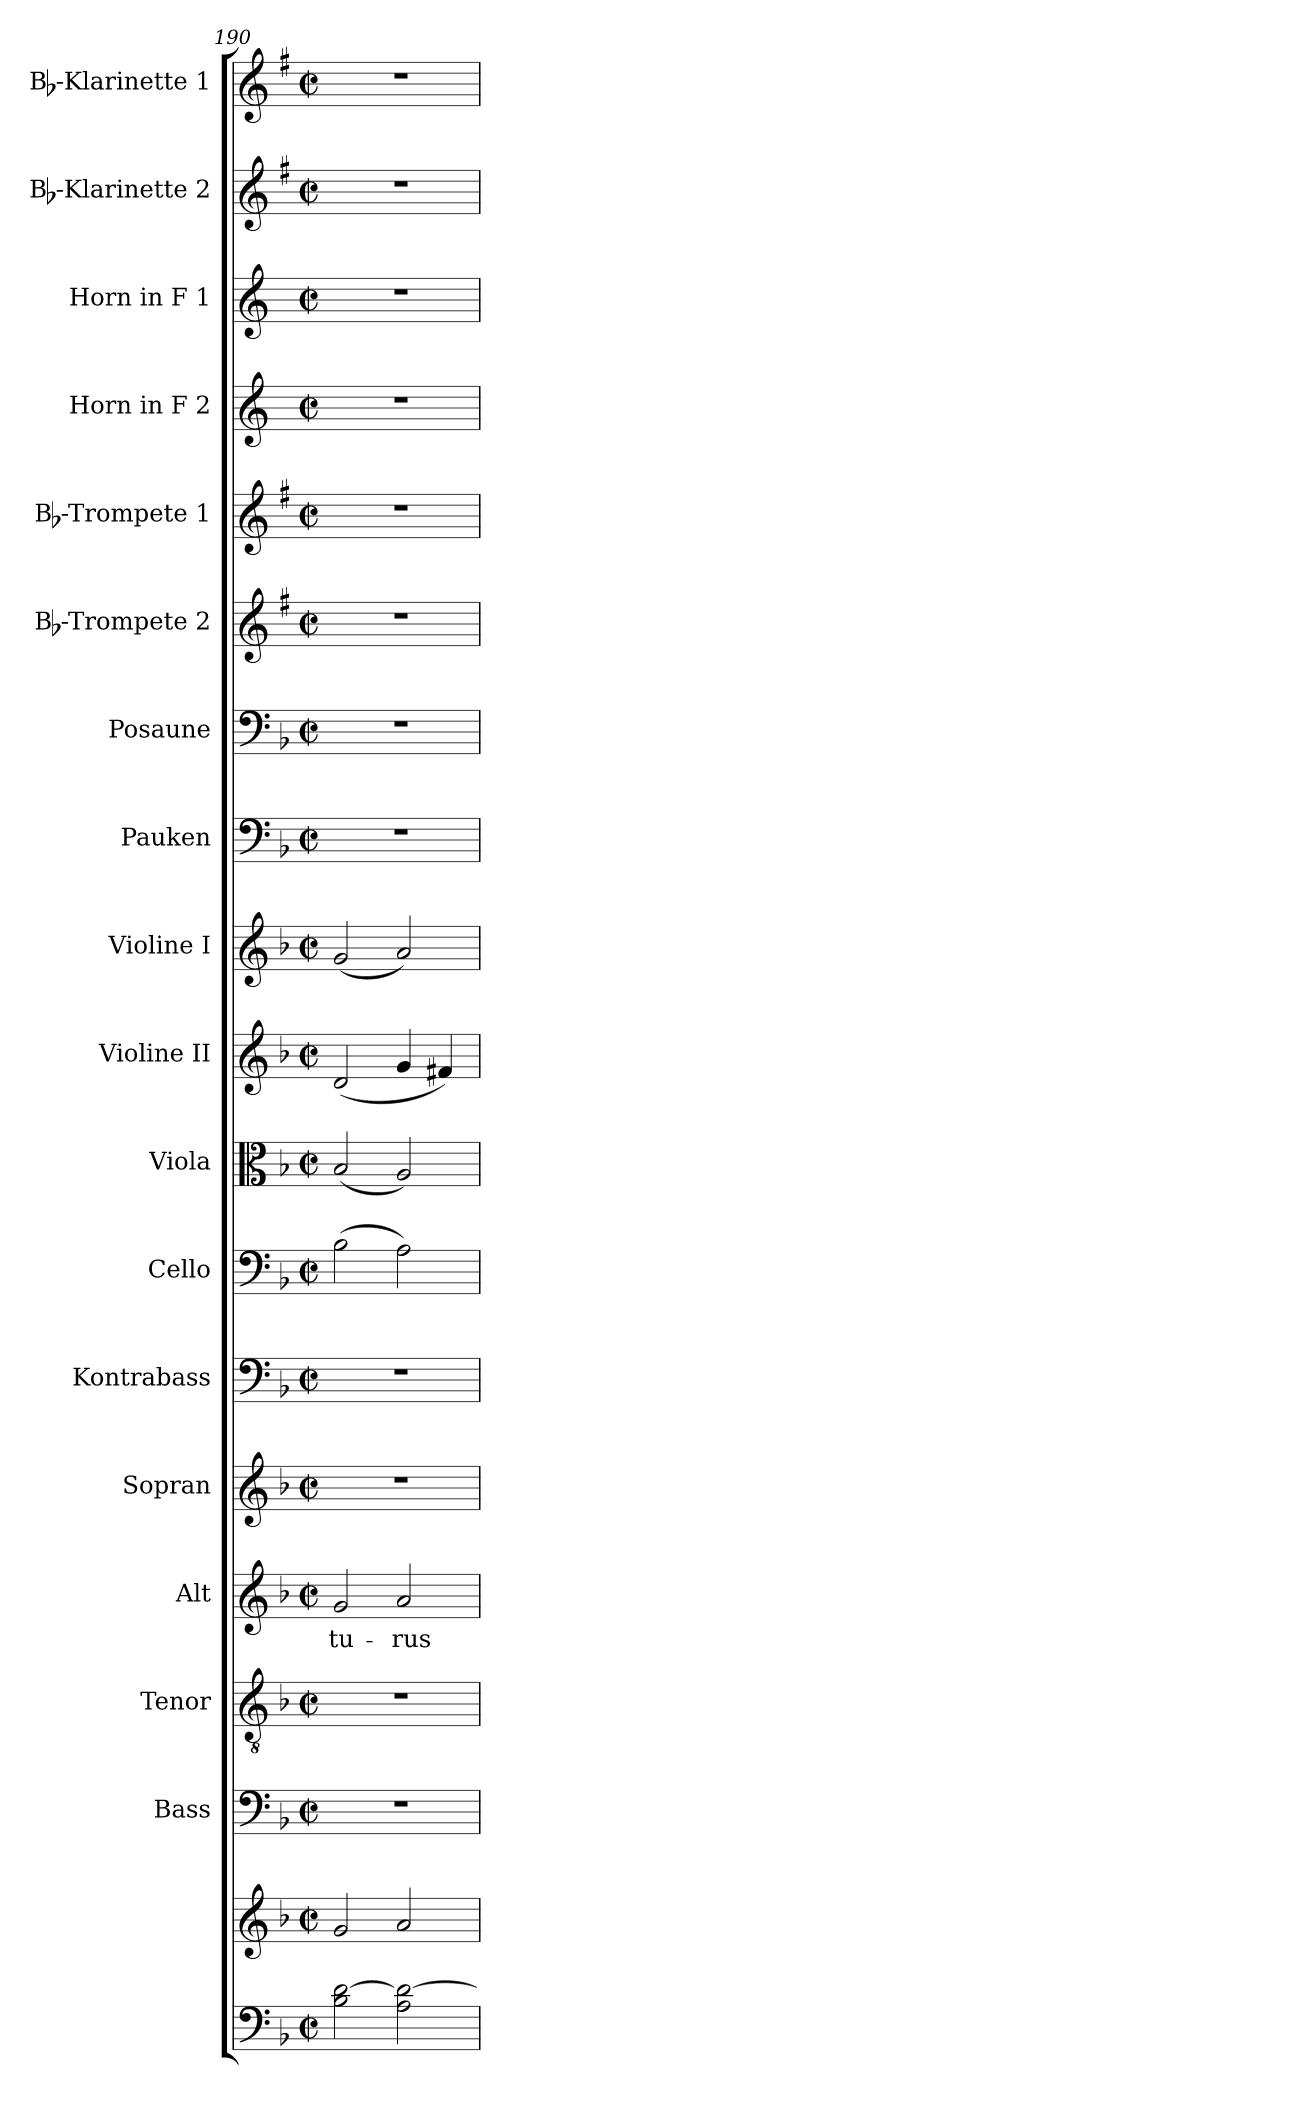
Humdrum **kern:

**kern	**kern	**kern	**kern	**kern	**text	**kern	**kern	**kern	**kern	**kern	**kern	**kern	**kern	**kern	**kern	**kern	**kern	**kern	**kern
*part18	*part18	*part17	*part16	*part15	*part15	*part14	*part13	*part12	*part11	*part10	*part9	*part8	*part7	*part6	*part5	*part4	*part3	*part2	*part1
*staff19	*staff18	*staff17	*staff16	*staff15	*staff15	*staff14	*staff13	*staff12	*staff11	*staff10	*staff9	*staff8	*staff7	*staff6	*staff5	*staff4	*staff3	*staff2	*staff1
*	*	*I"Bass	*I"Tenor	*I"Alt	*	*I"Sopran	*I"Kontrabass	*I"Cello	*I"Viola	*I"Violine II	*I"Violine I	*I"Pauken	*I"Posaune	*I"Bb-Trompete 2	*I"Bb-Trompete 1	*I"Horn in F 2	*I"Horn in F 1	*I"Bb-Klarinette 2	*I"Bb-Klarinette 1
*	*	*I'B.	*I'T.	*I'A.	*	*I'S.	*I'Kb.	*	*I'Vla.	*I'Vl. II	*I'Vl. I	*I'Pk.	*I'Pos.	*I'Bb Trp. 2	*I'Bb Trp. 1	*	*	*I'Bb Kl. 2	*I'Bb Kl. 1
*clefF4	*clefG2	*clefF4	*clefGv2	*clefG2	*	*clefG2	*clefF4	*clefF4	*clefC3	*clefG2	*clefG2	*clefF4	*clefF4	*clefG2	*clefG2	*clefG2	*clefG2	*clefG2	*clefG2
*	*	*	*	*	*	*	*ITrd7c12	*	*	*	*	*	*	*ITrd1c2	*ITrd1c2	*ITrd4c7	*ITrd4c7	*ITrd1c2	*ITrd1c2
*k[b-]	*k[b-]	*k[b-]	*k[b-]	*k[b-]	*	*k[b-]	*k[b-]	*k[b-]	*k[b-]	*k[b-]	*k[b-]	*k[b-]	*k[b-]	*k[b-]	*k[b-]	*k[b-]	*k[b-]	*k[b-]	*k[b-]
*F:	*F:	*F:	*F:	*F:	*	*F:	*F:	*F:	*F:	*F:	*F:	*F:	*F:	*F:	*F:	*F:	*F:	*F:	*F:
*M2/2	*M2/2	*M2/2	*M2/2	*M2/2	*	*M2/2	*M2/2	*M2/2	*M2/2	*M2/2	*M2/2	*M2/2	*M2/2	*M2/2	*M2/2	*M2/2	*M2/2	*M2/2	*M2/2
*met(c|)	*met(c|)	*met(c|)	*met(c|)	*met(c|)	*	*met(c|)	*met(c|)	*met(c|)	*met(c|)	*met(c|)	*met(c|)	*met(c|)	*met(c|)	*met(c|)	*met(c|)	*met(c|)	*met(c|)	*met(c|)	*met(c|)
=190	=190	=190	=190	=190	=190	=190	=190	=190	=190	=190	=190	=190	=190	=190	=190	=190	=190	=190	=190
!	!	!	!	!	!LO:LY:b	!	!	!	!	!	!	!	!	!	!	!	!	!	!
2B-\ [2d\	2g/	1r	1r	2g/	-tu-	1r	1r	(>2B-\	(<2B-/	(<2d/	(<2g/	1r	1r	1r	1r	1r	1r	1r	1r
!	!	!	!	!	!LO:LY:b	!	!	!	!	!	!	!	!	!	!	!	!	!	!
2A\ 2d\_	2a/	.	.	2a/	-rus	.	.	2A\)	2A/)	4g/	2a/)	.	.	.	.	.	.	.	.
.	.	.	.	.	.	.	.	.	.	4f#X/)	.	.	.	.	.	.	.	.	.
=	=	=	=	=	=	=	=	=	=	=	=	=	=	=	=	=	=	=	=
*-	*-	*-	*-	*-	*-	*-	*-	*-	*-	*-	*-	*-	*-	*-	*-	*-	*-	*-	*-
